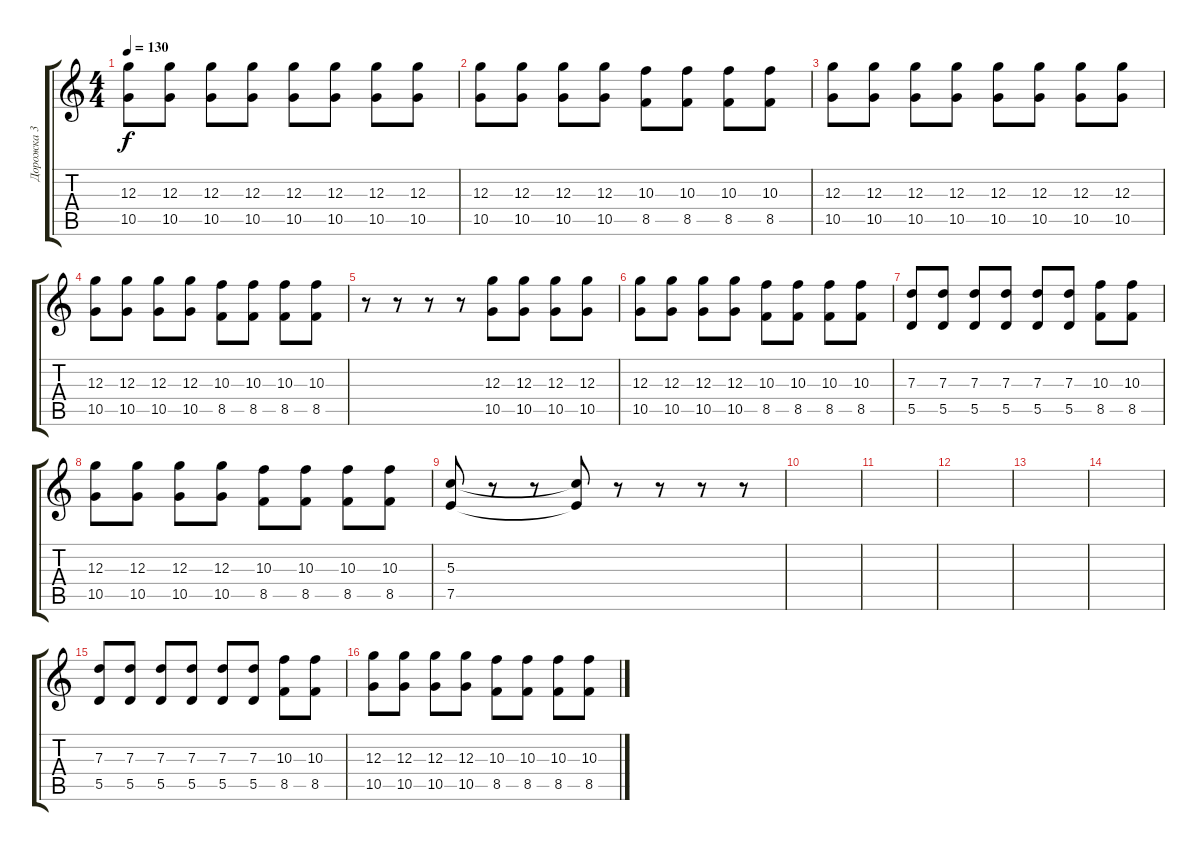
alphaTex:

\track ("Дорожка 3" "Дорожка 3") {instrument electricguitarclean}
\staff {score tabs}
\tuning (E4 B3 G3 D3 A2 E2) {hide}
\ts (4 4)
\tempo 130
\clef g2
\ks c
(12.3 10.5).8{dy f} (12.3 10.5).8 (12.3 10.5).8 (12.3 10.5).8 (12.3 10.5).8 (12.3 10.5).8 (12.3 10.5).8 (12.3 10.5).8 |
(12.3 10.5).8 (12.3 10.5).8 (12.3 10.5).8 (12.3 10.5).8 (10.3 8.5).8 (10.3 8.5).8 (10.3 8.5).8 (10.3 8.5).8 |
(12.3 10.5).8 (12.3 10.5).8 (12.3 10.5).8 (12.3 10.5).8 (12.3 10.5).8 (12.3 10.5).8 (12.3 10.5).8 (12.3 10.5).8 |
(12.3 10.5).8 (12.3 10.5).8 (12.3 10.5).8 (12.3 10.5).8 (10.3 8.5).8 (10.3 8.5).8 (10.3 8.5).8 (10.3 8.5).8 |
r.8 r.8 r.8 r.8 (12.3 10.5).8 (12.3 10.5).8 (12.3 10.5).8 (12.3 10.5).8 |
(12.3 10.5).8 (12.3 10.5).8 (12.3 10.5).8 (12.3 10.5).8 (10.3 8.5).8 (10.3 8.5).8 (10.3 8.5).8 (10.3 8.5).8 |
(7.3 5.5).8 (7.3 5.5).8 (7.3 5.5).8 (7.3 5.5).8 (7.3 5.5).8 (7.3 5.5).8 (10.3 8.5).8 (10.3 8.5).8 |
(12.3 10.5).8 (12.3 10.5).8 (12.3 10.5).8 (12.3 10.5).8 (10.3 8.5).8 (10.3 8.5).8 (10.3 8.5).8 (10.3 8.5).8 |
(5.3 7.5).8 r.8 r.8 (5.3{t} 7.5{t}).8 r.8 r.8 r.8 r.8 |
|
|
|
|
|
(7.3 5.5).8 (7.3 5.5).8 (7.3 5.5).8 (7.3 5.5).8 (7.3 5.5).8 (7.3 5.5).8 (10.3 8.5).8 (10.3 8.5).8 |
(12.3 10.5).8 (12.3 10.5).8 (12.3 10.5).8 (12.3 10.5).8 (10.3 8.5).8 (10.3 8.5).8 (10.3 8.5).8 (10.3 8.5).8
